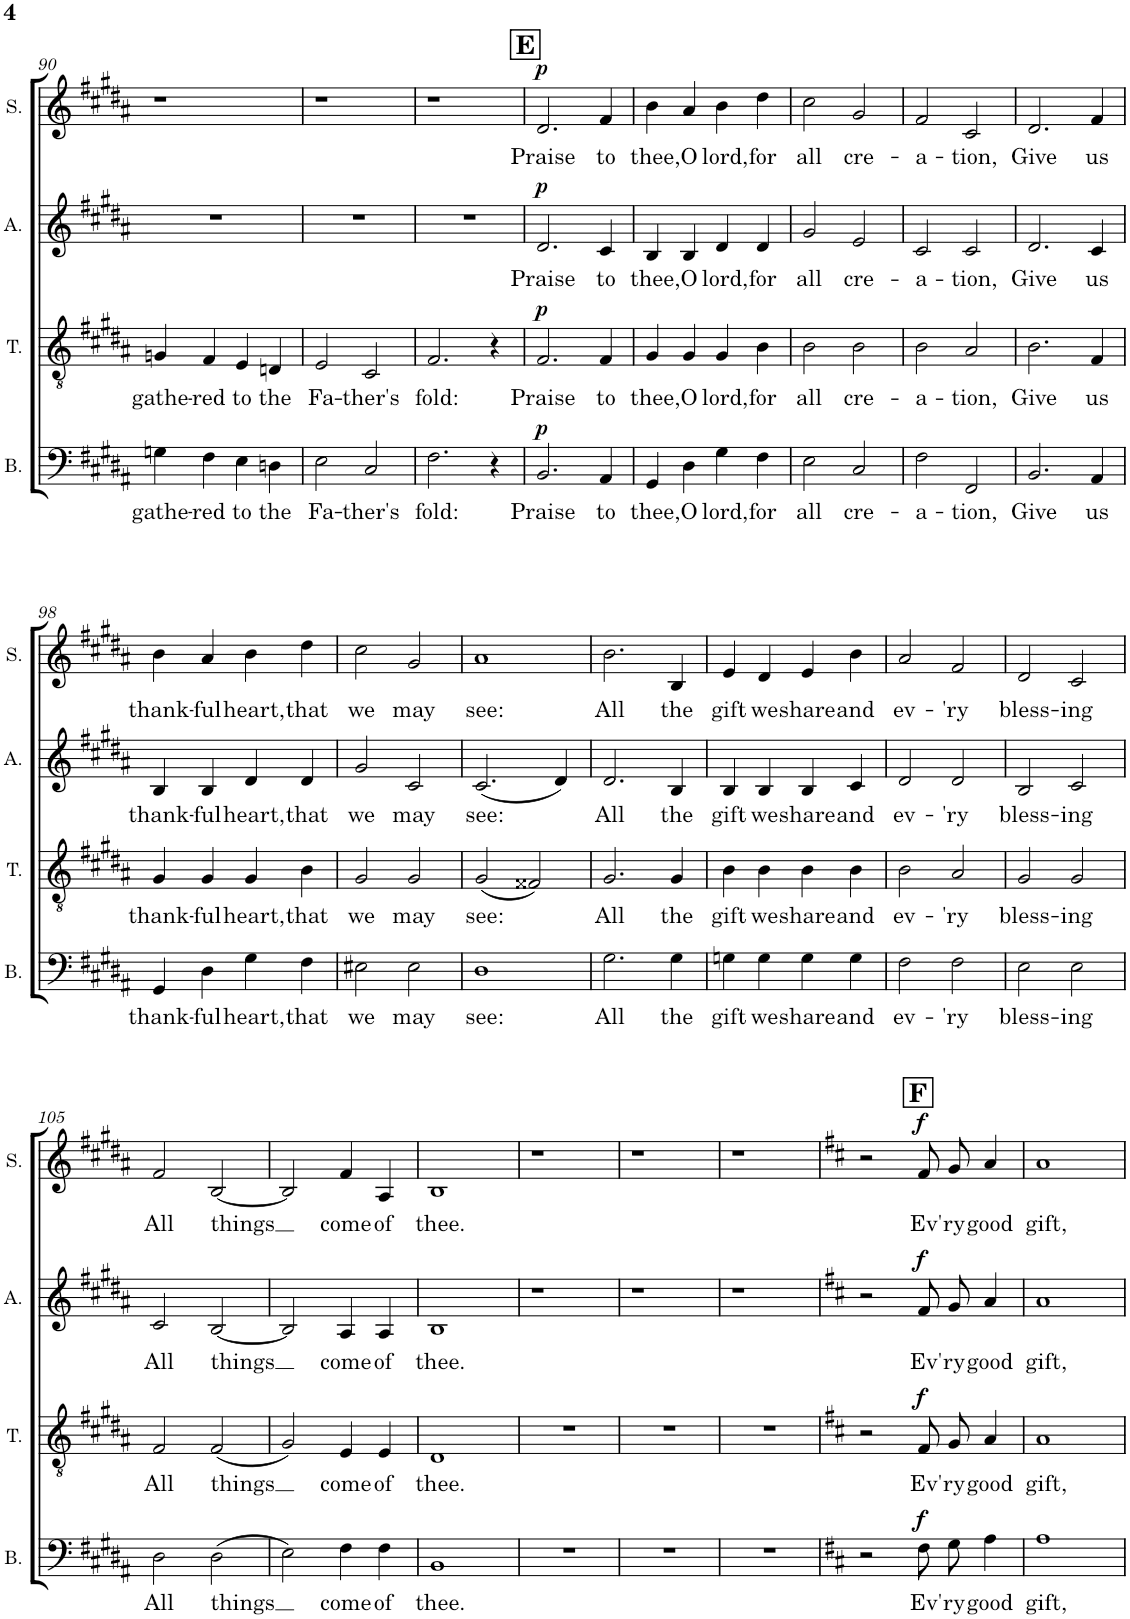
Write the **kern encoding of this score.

**kern	**text	**dynam	**kern	**text	**dynam	**kern	**text	**dynam	**kern	**text	**dynam
*part4	*part4	*part4	*part3	*part3	*part3	*part2	*part2	*part2	*part1	*part1	*part1
*staff4	*staff4	*staff4	*staff3	*staff3	*staff3	*staff2	*staff2	*staff2	*staff1	*staff1	*staff1
*I"Bass	*	*	*I"Tenor	*	*	*I"Alto	*	*	*I"Soprano	*	*
*I'B.	*	*	*I'T.	*	*	*I'A.	*	*	*I'S.	*	*
!!LO:PB:g=z
*clefF4	*	*	*clefGv2	*	*	*clefG2	*	*	*clefG2	*	*
*k[f#c#g#d#a#]	*	*	*k[f#c#g#d#a#]	*	*	*k[f#c#g#d#a#]	*	*	*k[f#c#g#d#a#]	*	*
*M2/2	*	*	*M2/2	*	*	*M2/2	*	*	*M2/2	*	*
=90	=90	=90	=90	=90	=90	=90	=90	=90	=90	=90	=90
!	!LO:LY:b	!	!	!LO:LY:b	!	!	!	!	!	!	!
4Gn\	gathe-	.	4Gn/	gathe-	.	1r	.	.	1r	.	.
!	!LO:LY:b	!	!	!LO:LY:b	!	!	!	!	!	!	!
4F#\	-red	.	4F#/	-red	.	.	.	.	.	.	.
!	!LO:LY:b	!	!	!LO:LY:b	!	!	!	!	!	!	!
4E\	to	.	4E/	to	.	.	.	.	.	.	.
!	!LO:LY:b	!	!	!LO:LY:b	!	!	!	!	!	!	!
4Dn\	the	.	4Dn/	the	.	.	.	.	.	.	.
=91	=91	=91	=91	=91	=91	=91	=91	=91	=91	=91	=91
!	!LO:LY:b	!	!	!LO:LY:b	!	!	!	!	!	!	!
2E\	Fa-	.	2E/	Fa-	.	1r	.	.	1r	.	.
!	!LO:LY:b	!	!	!LO:LY:b	!	!	!	!	!	!	!
2C#/	-ther's	.	2C#/	-ther's	.	.	.	.	.	.	.
=92	=92	=92	=92	=92	=92	=92	=92	=92	=92	=92	=92
!	!LO:LY:b	!	!	!LO:LY:b	!	!	!	!	!	!	!
2.F#\	fold:	.	2.F#/	fold:	.	1r	.	.	1r	.	.
4r	.	.	4r	.	.	.	.	.	.	.	.
!!LO:REH:place=s1:a:B:cj:fs=14:t=E
=93	=93	=93	=93	=93	=93	=93	=93	=93	=93	=93	=93
!	!LO:LY:b	!LO:DY:a	!	!LO:LY:b	!LO:DY:a	!	!LO:LY:b	!LO:DY:a	!	!LO:LY:b	!LO:DY:a
2.BB/	Praise	p	2.F#/	Praise	p	2.d#/	Praise	p	2.d#/	Praise	p
!	!LO:LY:b	!	!	!LO:LY:b	!	!	!LO:LY:b	!	!	!LO:LY:b	!
4AA#/	to	.	4F#/	to	.	4c#/	to	.	4f#/	to	.
=94	=94	=94	=94	=94	=94	=94	=94	=94	=94	=94	=94
!	!LO:LY:b	!	!	!LO:LY:b	!	!	!LO:LY:b	!	!	!LO:LY:b	!
4GG#/	thee,	.	4G#/	thee,	.	4B/	thee,	.	4b\	thee,	.
!	!LO:LY:b	!	!	!LO:LY:b	!	!	!LO:LY:b	!	!	!LO:LY:b	!
4D#\	O	.	4G#/	O	.	4B/	O	.	4a#/	O	.
!	!LO:LY:b	!	!	!LO:LY:b	!	!	!LO:LY:b	!	!	!LO:LY:b	!
4G#\	lord,	.	4G#/	lord,	.	4d#/	lord,	.	4b\	lord,	.
!	!LO:LY:b	!	!	!LO:LY:b	!	!	!LO:LY:b	!	!	!LO:LY:b	!
4F#\	for	.	4B\	for	.	4d#/	for	.	4dd#\	for	.
=95	=95	=95	=95	=95	=95	=95	=95	=95	=95	=95	=95
!	!LO:LY:b	!	!	!LO:LY:b	!	!	!LO:LY:b	!	!	!LO:LY:b	!
2E\	all	.	2B\	all	.	2g#/	all	.	2cc#\	all	.
!	!LO:LY:b	!	!	!LO:LY:b	!	!	!LO:LY:b	!	!	!LO:LY:b	!
2C#/	cre-	.	2B\	cre-	.	2e/	cre-	.	2g#/	cre-	.
=96	=96	=96	=96	=96	=96	=96	=96	=96	=96	=96	=96
!	!LO:LY:b	!	!	!LO:LY:b	!	!	!LO:LY:b	!	!	!LO:LY:b	!
2F#\	-a-	.	2B\	-a-	.	2c#/	-a-	.	2f#/	-a-	.
!	!LO:LY:b	!	!	!LO:LY:b	!	!	!LO:LY:b	!	!	!LO:LY:b	!
2FF#/	-tion,	.	2A#/	-tion,	.	2c#/	-tion,	.	2c#/	-tion,	.
=97	=97	=97	=97	=97	=97	=97	=97	=97	=97	=97	=97
!	!LO:LY:b	!	!	!LO:LY:b	!	!	!LO:LY:b	!	!	!LO:LY:b	!
2.BB/	Give	.	2.B\	Give	.	2.d#/	Give	.	2.d#/	Give	.
!	!LO:LY:b	!	!	!LO:LY:b	!	!	!LO:LY:b	!	!	!LO:LY:b	!
4AA#/	us	.	4F#/	us	.	4c#/	us	.	4f#/	us	.
!!LO:LB:g=z
=98	=98	=98	=98	=98	=98	=98	=98	=98	=98	=98	=98
!	!LO:LY:b	!	!	!LO:LY:b	!	!	!LO:LY:b	!	!	!LO:LY:b	!
4GG#/	thank-	.	4G#/	thank-	.	4B/	thank-	.	4b\	thank-	.
!	!LO:LY:b	!	!	!LO:LY:b	!	!	!LO:LY:b	!	!	!LO:LY:b	!
4D#\	-ful	.	4G#/	-ful	.	4B/	-ful	.	4a#/	-ful	.
!	!LO:LY:b	!	!	!LO:LY:b	!	!	!LO:LY:b	!	!	!LO:LY:b	!
4G#\	heart,	.	4G#/	heart,	.	4d#/	heart,	.	4b\	heart,	.
!	!LO:LY:b	!	!	!LO:LY:b	!	!	!LO:LY:b	!	!	!LO:LY:b	!
4F#\	that	.	4B\	that	.	4d#/	that	.	4dd#\	that	.
=99	=99	=99	=99	=99	=99	=99	=99	=99	=99	=99	=99
!	!LO:LY:b	!	!	!LO:LY:b	!	!	!LO:LY:b	!	!	!LO:LY:b	!
2E#X\	we	.	2G#/	we	.	2g#/	we	.	2cc#\	we	.
!	!LO:LY:b	!	!	!LO:LY:b	!	!	!LO:LY:b	!	!	!LO:LY:b	!
2E#\	may	.	2G#/	may	.	2c#/	may	.	2g#/	may	.
=100	=100	=100	=100	=100	=100	=100	=100	=100	=100	=100	=100
!	!LO:LY:b	!	!	!LO:LY:b	!	!	!LO:LY:b	!	!	!LO:LY:b	!
1D#	see:	.	(2G#/	see:	.	(2.c#/	see:	.	1a#	see:	.
.	.	.	2F##X/)	.	.	.	.	.	.	.	.
.	.	.	.	.	.	4d#/)	.	.	.	.	.
=101	=101	=101	=101	=101	=101	=101	=101	=101	=101	=101	=101
!	!LO:LY:b	!	!	!LO:LY:b	!	!	!LO:LY:b	!	!	!LO:LY:b	!
2.G#\	All	.	2.G#/	All	.	2.d#/	All	.	2.b\	All	.
!	!LO:LY:b	!	!	!LO:LY:b	!	!	!LO:LY:b	!	!	!LO:LY:b	!
4G#\	the	.	4G#/	the	.	4B/	the	.	4B/	the	.
=102	=102	=102	=102	=102	=102	=102	=102	=102	=102	=102	=102
!	!LO:LY:b	!	!	!LO:LY:b	!	!	!LO:LY:b	!	!	!LO:LY:b	!
4Gn\	gift	.	4B\	gift	.	4B/	gift	.	4e/	gift	.
!	!LO:LY:b	!	!	!LO:LY:b	!	!	!LO:LY:b	!	!	!LO:LY:b	!
4G\	we	.	4B\	we	.	4B/	we	.	4d#/	we	.
!	!LO:LY:b	!	!	!LO:LY:b	!	!	!LO:LY:b	!	!	!LO:LY:b	!
4G\	share	.	4B\	share	.	4B/	share	.	4e/	share	.
!	!LO:LY:b	!	!	!LO:LY:b	!	!	!LO:LY:b	!	!	!LO:LY:b	!
4G\	and	.	4B\	and	.	4c#/	and	.	4b\	and	.
=103	=103	=103	=103	=103	=103	=103	=103	=103	=103	=103	=103
!	!LO:LY:b	!	!	!LO:LY:b	!	!	!LO:LY:b	!	!	!LO:LY:b	!
2F#\	ev-	.	2B\	ev-	.	2d#/	ev-	.	2a#/	ev-	.
!	!LO:LY:b	!	!	!LO:LY:b	!	!	!LO:LY:b	!	!	!LO:LY:b	!
2F#\	-'ry	.	2A#/	-'ry	.	2d#/	-'ry	.	2f#/	-'ry	.
=104	=104	=104	=104	=104	=104	=104	=104	=104	=104	=104	=104
!	!LO:LY:b	!	!	!LO:LY:b	!	!	!LO:LY:b	!	!	!LO:LY:b	!
2E\	bless-	.	2G#/	bless-	.	2B/	bless-	.	2d#/	bless-	.
!	!LO:LY:b	!	!	!LO:LY:b	!	!	!LO:LY:b	!	!	!LO:LY:b	!
2E\	-ing	.	2G#/	-ing	.	2c#/	-ing	.	2c#/	-ing	.
!!LO:LB:g=z
=105	=105	=105	=105	=105	=105	=105	=105	=105	=105	=105	=105
!	!LO:LY:b	!	!	!LO:LY:b	!	!	!LO:LY:b	!	!	!LO:LY:b	!
2D#\	All	.	2F#/	All	.	2c#/	All	.	2f#/	All	.
!	!LO:LY:b	!	!	!LO:LY:b	!	!	!LO:LY:b	!	!	!LO:LY:b	!
(2D#\	things	.	(2F#/	things	.	[2B/	things	.	[2B/	things	.
=106	=106	=106	=106	=106	=106	=106	=106	=106	=106	=106	=106
2E\)	.	.	2G#/)	.	.	2B/]	.	.	2B/]	.	.
!	!LO:LY:b	!	!	!LO:LY:b	!	!	!LO:LY:b	!	!	!LO:LY:b	!
4F#\	come	.	4E/	come	.	4A#/	come	.	4f#/	come	.
!	!LO:LY:b	!	!	!LO:LY:b	!	!	!LO:LY:b	!	!	!LO:LY:b	!
4F#\	of	.	4E/	of	.	4A#/	of	.	4A#/	of	.
=107	=107	=107	=107	=107	=107	=107	=107	=107	=107	=107	=107
!	!LO:LY:b	!	!	!LO:LY:b	!	!	!LO:LY:b	!	!	!LO:LY:b	!
1BB	thee.	.	1D#	thee.	.	1B	thee.	.	1B	thee.	.
=108	=108	=108	=108	=108	=108	=108	=108	=108	=108	=108	=108
1r	.	.	1r	.	.	1r	.	.	1r	.	.
=109	=109	=109	=109	=109	=109	=109	=109	=109	=109	=109	=109
1r	.	.	1r	.	.	1r	.	.	1r	.	.
=110	=110	=110	=110	=110	=110	=110	=110	=110	=110	=110	=110
1r	.	.	1r	.	.	1r	.	.	1r	.	.
!!LO:REH:place=s1:a:B:cj:fs=14:t=F:qo=2
=111	=111	=111	=111	=111	=111	=111	=111	=111	=111	=111	=111
*k[f#c#]	*	*	*k[f#c#]	*	*	*k[f#c#]	*	*	*k[f#c#]	*	*
2r	.	.	2r	.	.	2r	.	.	2r	.	.
!	!LO:LY:b	!LO:DY:a	!	!LO:LY:b	!LO:DY:a	!	!LO:LY:b	!LO:DY:a	!	!LO:LY:b	!LO:DY:a
8F#\L	Ev'	f	8F#/L	Ev'	f	8f#/L	Ev'	f	8f#/L	Ev'	f
!	!LO:LY:b	!	!	!LO:LY:b	!	!	!LO:LY:b	!	!	!LO:LY:b	!
8G\J	ry	.	8G/J	ry	.	8g/J	ry	.	8g/J	ry	.
!	!LO:LY:b	!	!	!LO:LY:b	!	!	!LO:LY:b	!	!	!LO:LY:b	!
4A\	good	.	4A/	good	.	4a/	good	.	4a/	good	.
=112	=112	=112	=112	=112	=112	=112	=112	=112	=112	=112	=112
!	!LO:LY:b	!	!	!LO:LY:b	!	!	!LO:LY:b	!	!	!LO:LY:b	!
1A	gift,	.	1A	gift,	.	1a	gift,	.	1a	gift,	.
=	=	=	=	=	=	=	=	=	=	=	=
*-	*-	*-	*-	*-	*-	*-	*-	*-	*-	*-	*-
